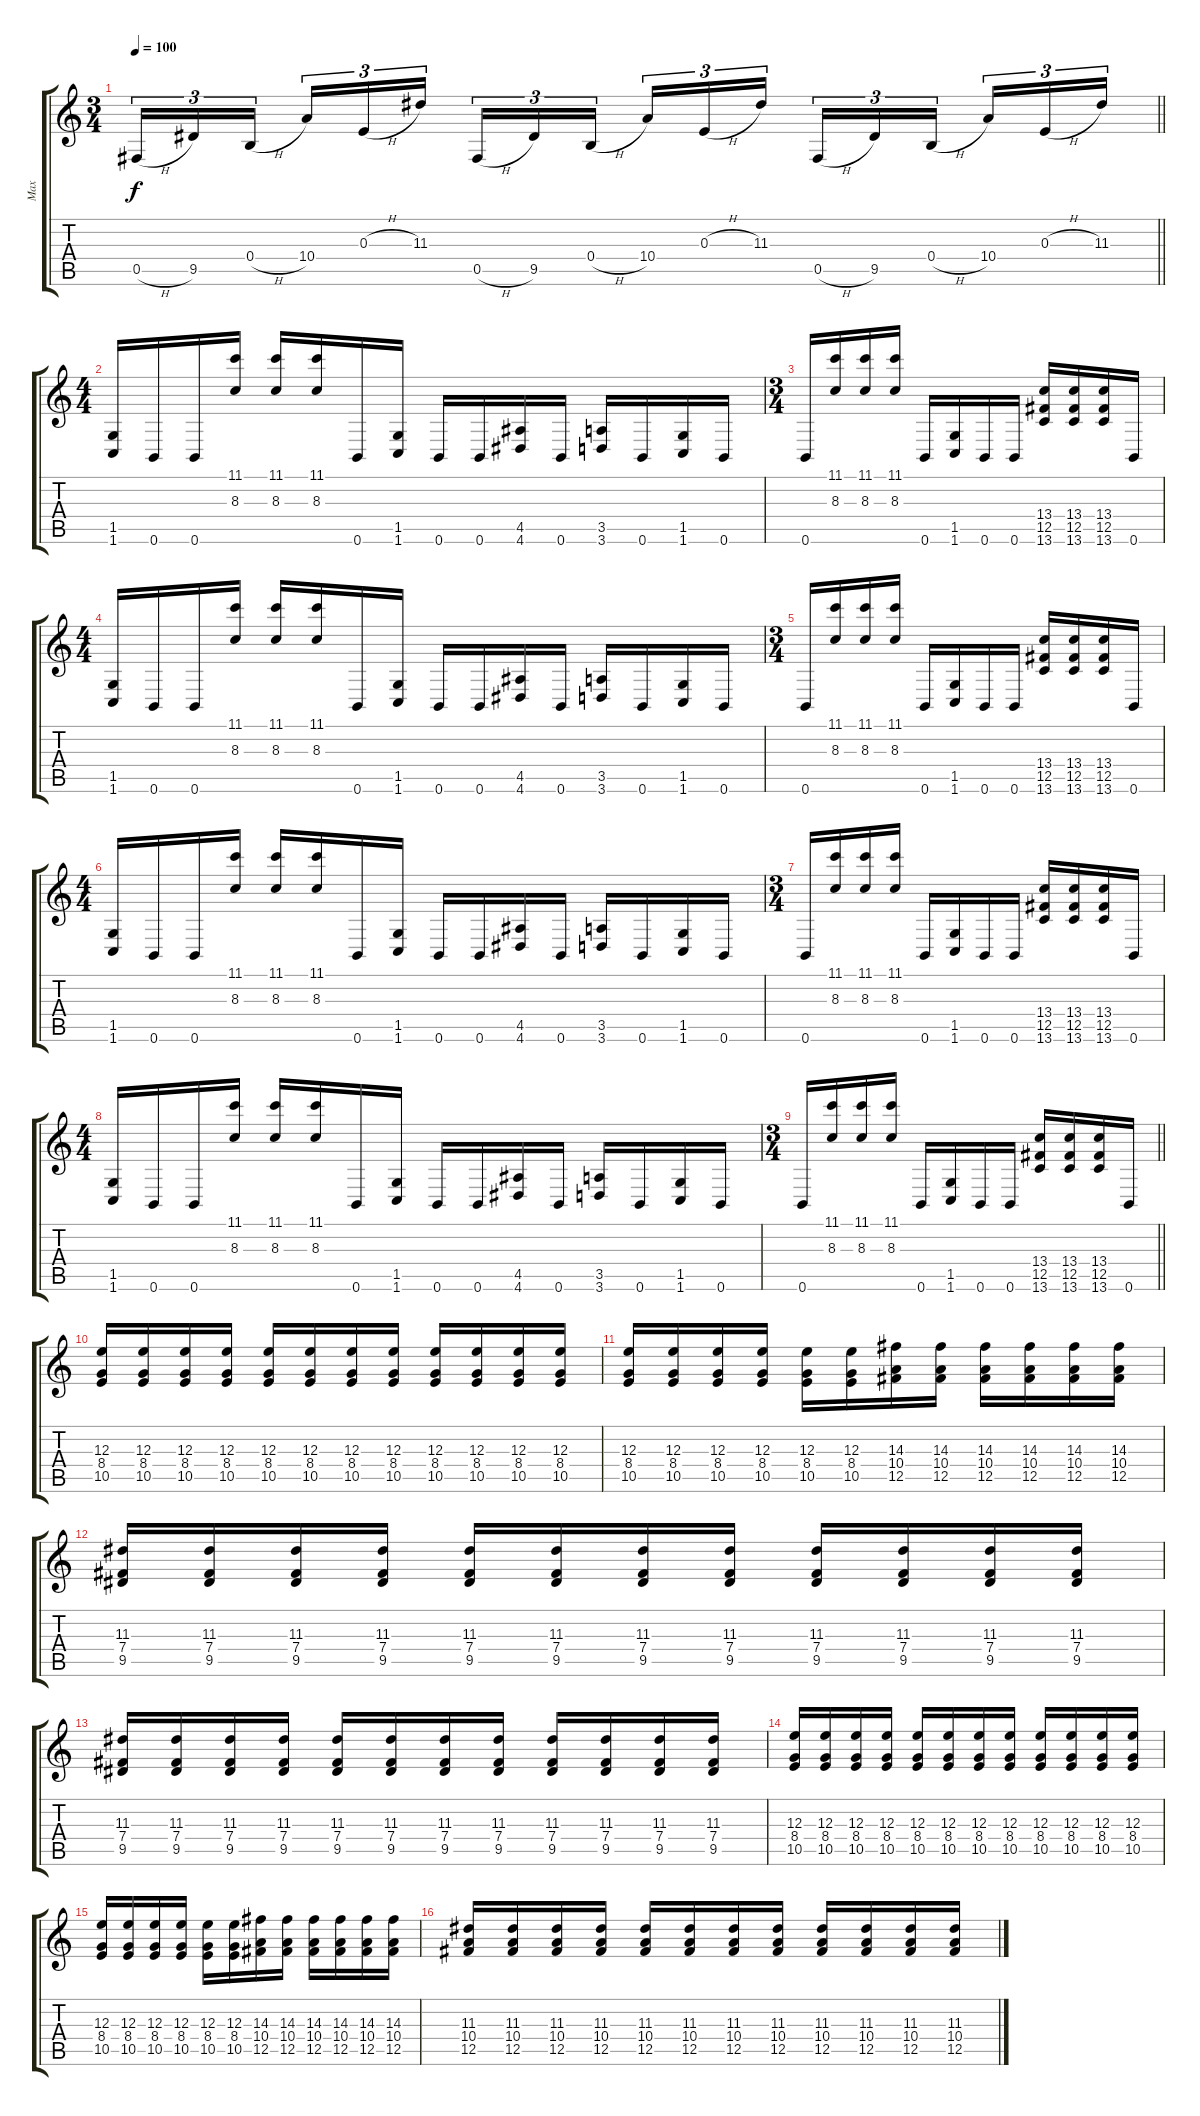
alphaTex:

\track ("Max" "Max") {instrument distortionguitar}
\staff {score tabs}
\tuning (Db4 Ab3 E3 B2 Gb2 B1) {hide}
\ts (3 4)
\tempo 100
\clef g2
\barLineRight lightlight
\ks c
0.5{h}.16{tu (3 2) dy f} 9.5.16{tu (3 2)} 0.4{h}.16{tu (3 2) beam splitsecondary} 10.4.16{tu (3 2)} 0.3{h}.16{tu (3 2)} 11.3.16{tu (3 2)} 0.5{h}.16{tu (3 2)} 9.5.16{tu (3 2)} 0.4{h}.16{tu (3 2) beam splitsecondary} 10.4.16{tu (3 2)} 0.3{h}.16{tu (3 2)} 11.3.16{tu (3 2)} 0.5{h}.16{tu (3 2)} 9.5.16{tu (3 2)} 0.4{h}.16{tu (3 2) beam splitsecondary} 10.4.16{tu (3 2)} 0.3{h}.16{tu (3 2)} 11.3.16{tu (3 2)} |
\ts (4 4)
\section ("" "")
(1.5 1.6).16 0.6.16 0.6.16 (11.1 8.3).16 (11.1 8.3).16 (11.1 8.3).16 0.6.16 (1.5 1.6).16 0.6.16 0.6.16 (4.5 4.6).16 0.6.16 (3.5 3.6).16 0.6.16 (1.5 1.6).16 0.6.16 |
\ts (3 4)
0.6.16 (11.1 8.3).16 (11.1 8.3).16 (11.1 8.3).16 0.6.16 (1.5 1.6).16 0.6.16 0.6.16 (13.4 12.5 13.6).16 (13.4 12.5 13.6).16 (13.4 12.5 13.6).16 0.6.16 |
\ts (4 4)
(1.5 1.6).16 0.6.16 0.6.16 (11.1 8.3).16 (11.1 8.3).16 (11.1 8.3).16 0.6.16 (1.5 1.6).16 0.6.16 0.6.16 (4.5 4.6).16 0.6.16 (3.5 3.6).16 0.6.16 (1.5 1.6).16 0.6.16 |
\ts (3 4)
0.6.16 (11.1 8.3).16 (11.1 8.3).16 (11.1 8.3).16 0.6.16 (1.5 1.6).16 0.6.16 0.6.16 (13.4 12.5 13.6).16 (13.4 12.5 13.6).16 (13.4 12.5 13.6).16 0.6.16 |
\ts (4 4)
(1.5 1.6).16 0.6.16 0.6.16 (11.1 8.3).16 (11.1 8.3).16 (11.1 8.3).16 0.6.16 (1.5 1.6).16 0.6.16 0.6.16 (4.5 4.6).16 0.6.16 (3.5 3.6).16 0.6.16 (1.5 1.6).16 0.6.16 |
\ts (3 4)
0.6.16 (11.1 8.3).16 (11.1 8.3).16 (11.1 8.3).16 0.6.16 (1.5 1.6).16 0.6.16 0.6.16 (13.4 12.5 13.6).16 (13.4 12.5 13.6).16 (13.4 12.5 13.6).16 0.6.16 |
\ts (4 4)
(1.5 1.6).16 0.6.16 0.6.16 (11.1 8.3).16 (11.1 8.3).16 (11.1 8.3).16 0.6.16 (1.5 1.6).16 0.6.16 0.6.16 (4.5 4.6).16 0.6.16 (3.5 3.6).16 0.6.16 (1.5 1.6).16 0.6.16 |
\ts (3 4)
\barLineRight lightlight
0.6.16 (11.1 8.3).16 (11.1 8.3).16 (11.1 8.3).16 0.6.16 (1.5 1.6).16 0.6.16 0.6.16 (13.4 12.5 13.6).16 (13.4 12.5 13.6).16 (13.4 12.5 13.6).16 0.6.16 |
\section ("" "")
(12.3 8.4 10.5).16 (12.3 8.4 10.5).16 (12.3 8.4 10.5).16 (12.3 8.4 10.5).16 (12.3 8.4 10.5).16 (12.3 8.4 10.5).16 (12.3 8.4 10.5).16 (12.3 8.4 10.5).16 (12.3 8.4 10.5).16 (12.3 8.4 10.5).16 (12.3 8.4 10.5).16 (12.3 8.4 10.5).16 |
(12.3 8.4 10.5).16 (12.3 8.4 10.5).16 (12.3 8.4 10.5).16 (12.3 8.4 10.5).16 (12.3 8.4 10.5).16 (12.3 8.4 10.5).16 (14.3 10.4 12.5).16 (14.3 10.4 12.5).16 (14.3 10.4 12.5).16 (14.3 10.4 12.5).16 (14.3 10.4 12.5).16 (14.3 10.4 12.5).16 |
(11.3 7.4 9.5).16 (11.3 7.4 9.5).16 (11.3 7.4 9.5).16 (11.3 7.4 9.5).16 (11.3 7.4 9.5).16 (11.3 7.4 9.5).16 (11.3 7.4 9.5).16 (11.3 7.4 9.5).16 (11.3 7.4 9.5).16 (11.3 7.4 9.5).16 (11.3 7.4 9.5).16 (11.3 7.4 9.5).16 |
(11.3 7.4 9.5).16 (11.3 7.4 9.5).16 (11.3 7.4 9.5).16 (11.3 7.4 9.5).16 (11.3 7.4 9.5).16 (11.3 7.4 9.5).16 (11.3 7.4 9.5).16 (11.3 7.4 9.5).16 (11.3 7.4 9.5).16 (11.3 7.4 9.5).16 (11.3 7.4 9.5).16 (11.3 7.4 9.5).16 |
(12.3 8.4 10.5).16 (12.3 8.4 10.5).16 (12.3 8.4 10.5).16 (12.3 8.4 10.5).16 (12.3 8.4 10.5).16 (12.3 8.4 10.5).16 (12.3 8.4 10.5).16 (12.3 8.4 10.5).16 (12.3 8.4 10.5).16 (12.3 8.4 10.5).16 (12.3 8.4 10.5).16 (12.3 8.4 10.5).16 |
(12.3 8.4 10.5).16 (12.3 8.4 10.5).16 (12.3 8.4 10.5).16 (12.3 8.4 10.5).16 (12.3 8.4 10.5).16 (12.3 8.4 10.5).16 (14.3 10.4 12.5).16 (14.3 10.4 12.5).16 (14.3 10.4 12.5).16 (14.3 10.4 12.5).16 (14.3 10.4 12.5).16 (14.3 10.4 12.5).16 |
(11.3 10.4 12.5).16 (11.3 10.4 12.5).16 (11.3 10.4 12.5).16 (11.3 10.4 12.5).16 (11.3 10.4 12.5).16 (11.3 10.4 12.5).16 (11.3 10.4 12.5).16 (11.3 10.4 12.5).16 (11.3 10.4 12.5).16 (11.3 10.4 12.5).16 (11.3 10.4 12.5).16 (11.3 10.4 12.5).16
